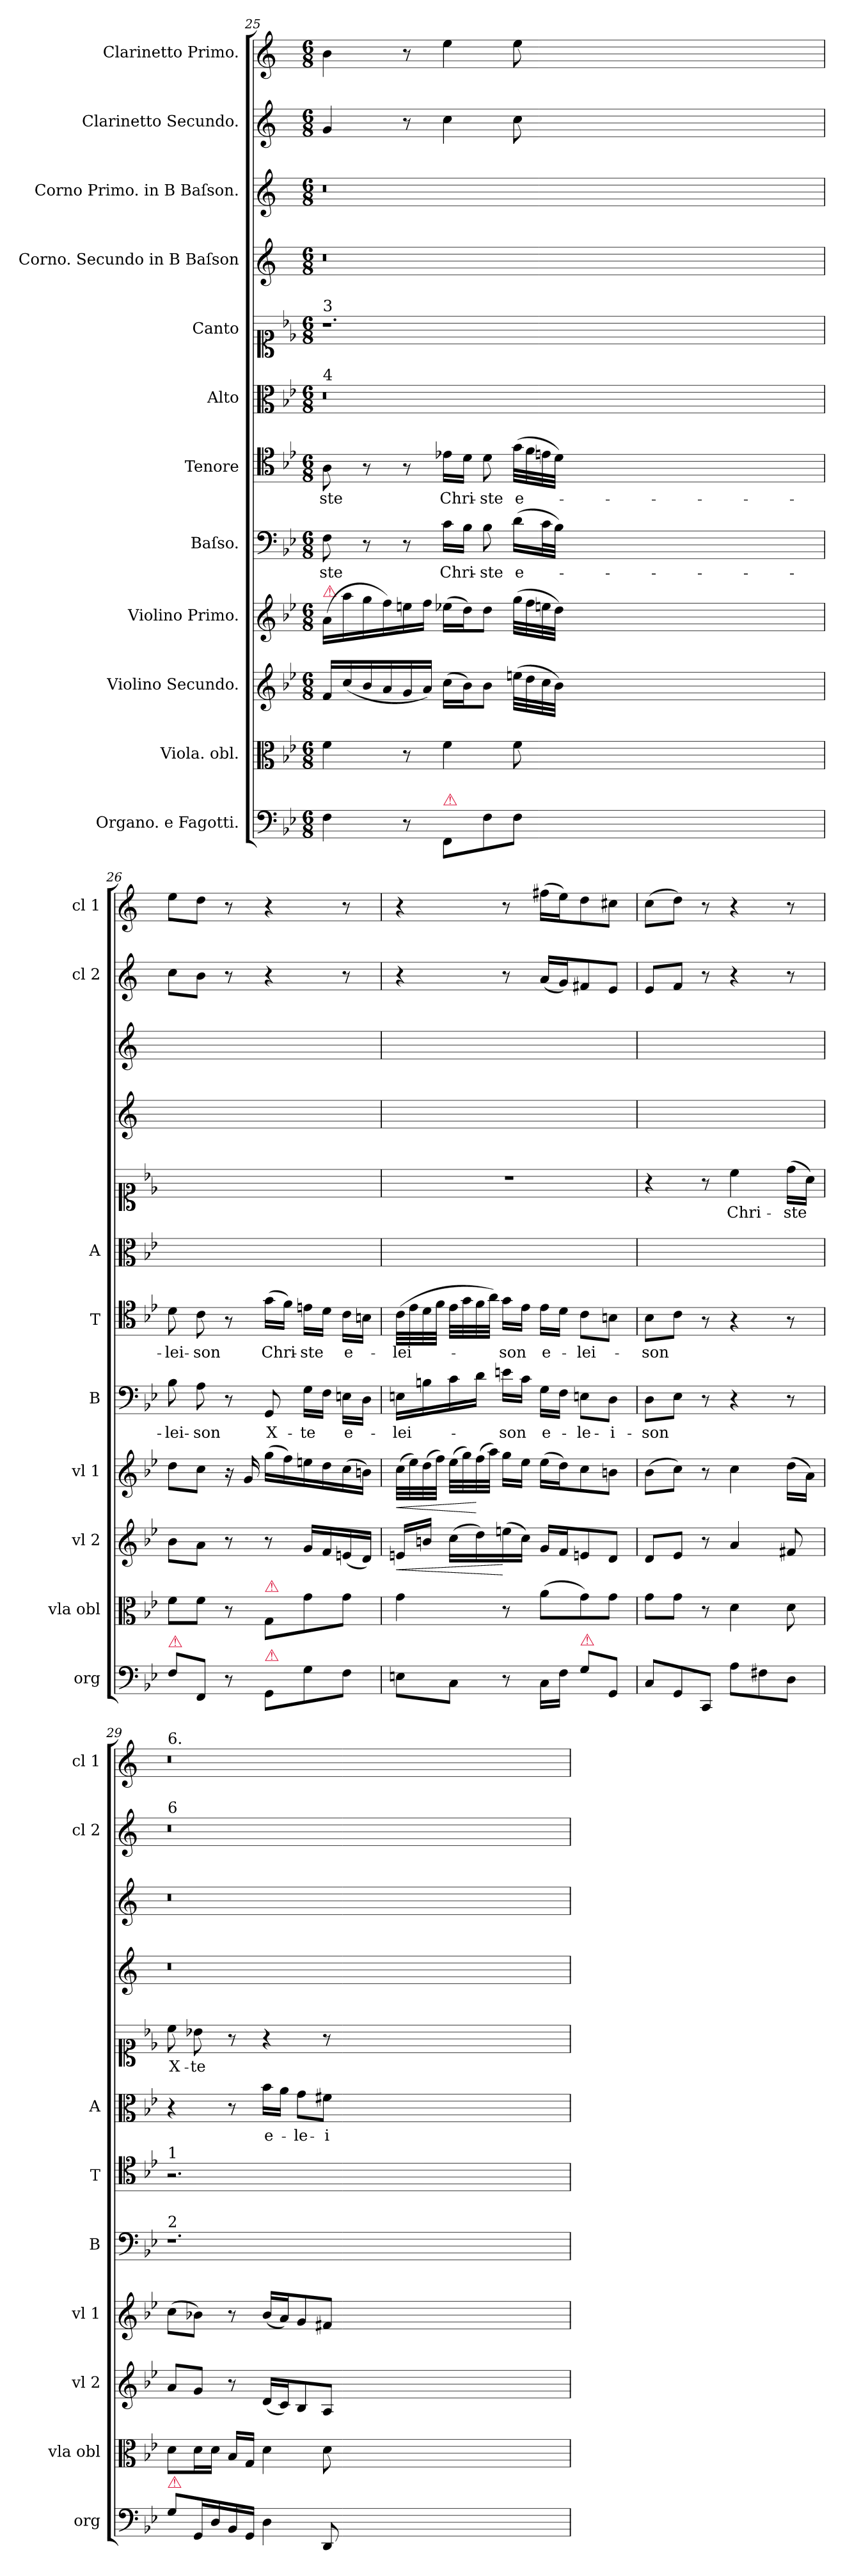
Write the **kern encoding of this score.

**kern	**kern	**dynam	**kern	**dynam	**kern	**dynam	**kern	**text	**kern	**text	**kern	**text	**kern	**text	**kern	**kern	**kern	**kern
*part12	*part11	*part11	*part10	*part10	*part9	*part9	*part8	*part8	*part7	*part7	*part6	*part6	*part5	*part5	*part4	*part3	*part2	*part1
*staff12	*staff11	*staff11	*staff10	*staff10	*staff9	*staff9	*staff8	*staff8	*staff7	*staff7	*staff6	*staff6	*staff5	*staff5	*staff4	*staff3	*staff2	*staff1
*I"Organo. e Fagotti.	*I"Viola. obl.	*	*I"Violino Secundo.	*	*I"Violino Primo.	*	*I"Baſso.	*	*I"Tenore	*	*I"Alto	*	*I"Canto	*	*I"Corno. Secundo in B Baſson	*I"Corno Primo. in B Baſson.	*I"Clarinetto Secundo.	*I"Clarinetto Primo.
*I'org	*I'vla obl	*	*I'vl 2	*	*I'vl 1	*	*I'B	*	*I'T	*	*I'A	*	*	*	*	*	*I'cl 2	*I'cl 1
*clefF4	*clefC3	*	*clefG2	*	*clefG2	*	*clefF4	*	*clefC4	*	*clefC3	*	*clefC1	*	*clefG2	*clefG2	*clefG2	*clefG2
*	*	*	*	*	*	*	*	*	*	*	*	*	*	*	*ITrd1c2	*ITrd1c2	*ITrd1c2	*ITrd1c2
*k[b-e-]	*k[b-e-]	*	*k[b-e-]	*	*k[b-e-]	*	*k[b-e-]	*	*k[b-e-]	*	*k[b-e-]	*	*k[b-e-]	*	*k[b-e-]	*k[b-e-]	*k[b-e-]	*k[b-e-]
*B-:	*B-:	*	*B-:	*	*B-:	*	*B-:	*	*B-:	*	*B-:	*	*B-:	*	*B-:	*B-:	*B-:	*B-:
*M6/8	*M6/8	*	*M6/8	*	*M6/8	*	*M6/8	*	*M6/8	*	*M6/8	*	*M6/8	*	*M6/8	*M6/8	*M6/8	*M6/8
=25	=25	=25	=25	=25	=25	=25	=25	=25	=25	=25	=25	=25	=25	=25	=25	=25	=25	=25
!	!	!	!	!	!	!	!	!	!	!	!	!	!LO:TX:a:t=3	!	!	!	!	!
!	!	!	!	!	!	!	!	!	!	!	!LO:TX:a:t=4	!	!	!	!	!	!	!
!	!	!	!	!	!LO:TX:a:color=crimson:t=⚠	!	!	!	!	!	!	!	!	!	!	!	!	!
4F\	4f\	.	16f/LL	.	(16a/LL	.	8F\	-ste	8A\	-ste	0.r	.	1.r	.	0.r	0.r	4f/	4a\
.	.	.	(16cc/	.	16aa\	.	.	.	.	.	.	.	.	.	.	.	.	.
.	.	.	16b-/	.	16gg\	.	8r	.	8r	.	.	.	.	.	.	.	.	.
.	.	.	16a/	.	16ff\)	.	.	.	.	.	.	.	.	.	.	.	.	.
8r	8r	.	16g/	.	16een\	.	8r	.	8r	.	.	.	.	.	.	.	8r	8r
.	.	.	16a/JJ)	.	16ff\JJ	.	.	.	.	.	.	.	.	.	.	.	.	.
!LO:TX:a:color=crimson:t=⚠	!	!	!	!	!	!	!	!	!	!	!	!	!	!	!	!	!	!
8FF/L	4f\	.	(16cc\LL	.	(16ee-X\LL	.	16c\LL	Chri-	16e-X\LL	Chri-	.	.	.	.	.	.	4b-\	4dd\
.	.	.	16b-\J)	.	16dd\J)	.	16B-\JJ	.	16d\JJ	.	.	.	.	.	.	.	.	.
8F\	.	.	8b-\J	.	8dd\J	.	8B-\	-ste	8d\	-ste	.	.	.	.	.	.	.	.
8F\J	8f\	.	(32een\LLL	.	(32gg\LLL	.	(16d\LL	e-	(32g\LLL	e-	.	.	.	.	.	.	8b-\	8dd\
.	.	.	32dd\	.	32ff\	.	.	.	32f\	.	.	.	.	.	.	.	.	.
.	.	.	32cc\	.	32een\	.	32c\L	.	32en\	.	.	.	.	.	.	.	.	.
.	.	.	32b-\JJJ)	.	32dd\JJJ)	.	32B-\JJJ)	.	32d\JJJ)	.	.	.	.	.	.	.	.	.
0ryy	0ryy	.	0ryy	.	0ryy	.	0ryy	.	0ryy	.	.	.	.	.	.	.	0ryy	0ryy
.	.	.	.	.	.	.	.	.	.	.	.	.	1.ryy	.	.	.	.	.
4ryy	4ryy	.	4ryy	.	4ryy	.	4ryy	.	4ryy	.	.	.	.	.	.	.	4ryy	4ryy
=26	=26	=26	=26	=26	=26	=26	=26	=26	=26	=26	=26	=26	=26	=26	=26	=26	=26	=26
!LO:TX:a:color=crimson:t=⚠	!	!	!	!	!	!	!	!	!	!	!	!	!	!	!	!	!	!
8F\L	8f\L	.	8b-\L	.	8dd\L	.	8B-\	-lei-	8d\	-lei-	2.ryy	.	2.ryy	.	2.ryy	2.ryy	8b-\L	8dd\L
8FF/J	8f\J	.	8a\J	.	8cc\J	.	8A\	-son	8c\	-son	.	.	.	.	.	.	8a\J	8cc\J
8r	8r	.	8r	.	16r	.	8r	.	8r	.	.	.	.	.	.	.	8r	8r
.	.	.	.	.	16g/	.	.	.	.	.	.	.	.	.	.	.	.	.
!	!LO:TX:a:color=crimson:t=⚠	!	!	!	!	!	!	!	!	!	!	!	!	!	!	!	!	!
!LO:TX:a:color=crimson:t=⚠	!	!	!	!	!	!	!	!	!	!	!	!	!	!	!	!	!	!
8GG/L	8G/L	.	8r	.	(16gg\LL	.	8GG/	X-	(16g\LL	Chri-	.	.	.	.	.	.	4r	4r
.	.	.	.	.	16ff\)	.	.	.	16f\JJ)	.	.	.	.	.	.	.	.	.
8G\	8g\	.	16g/LL	.	16een\	.	16G\LL	-te	16en\LL	-ste	.	.	.	.	.	.	.	.
.	.	.	16f/	.	16dd\	.	16F\JJ	.	16d\JJ	.	.	.	.	.	.	.	.	.
8F\J	8g\J	.	(16en/	.	(16cc\	.	16En\LL	e-	16c\LL	e-	.	.	.	.	.	.	8r	8r
.	.	.	16d/JJ)	.	16bn\JJ)	.	16D\JJ	.	16Bn\JJ	.	.	.	.	.	.	.	.	.
=27	=27	=27	=27	=27	=27	=27	=27	=27	=27	=27	=27	=27	=27	=27	=27	=27	=27	=27
!	!	!	!	!LO:HP:b	!	!LO:HP:b	!	!	!	!	!	!	!	!	!	!	!	!
8En\L	4g\	.	16en/LL	<	(32cc\LLL	<	16En\LL	-lei-	(32c\LLL	-lei-	2.ryy	.	2.r	.	2.ryy	2.ryy	4r	4r
.	.	.	.	.	32ee-\)	.	.	.	32e-\	.	.	.	.	.	.	.	.	.
.	.	.	16bn/JJ	.	(32dd\	.	16Bn\	.	32d\	.	.	.	.	.	.	.	.	.
.	.	.	.	.	32ff\JJJ)	.	.	.	32f\JJJ	.	.	.	.	.	.	.	.	.
8C\J	.	.	(16cc\LL	.	(32ee-\LLL	.	16c\	.	32e-\LLL	.	.	.	.	.	.	.	.	.
.	.	.	.	.	32gg\)	.	.	.	32g\	.	.	.	.	.	.	.	.	.
.	.	.	16dd\)	.	(32ff\	[	16d\JJ	.	32f\	.	.	.	.	.	.	.	.	.
.	.	.	.	.	32aa\JJJ)	.	.	.	32a\JJJ)	.	.	.	.	.	.	.	.	.
8r	8r	.	(16een\	[	16gg\LL	.	16en\LL	-son	16g\LL	-son	.	.	.	.	.	.	8r	8r
.	.	.	16cc\JJ)	.	16ee-\JJ	.	16c\JJ	.	16e-\JJ	.	.	.	.	.	.	.	.	.
16C\LL	(8a\L	.	16g/LL	fort	(16ee-\LL	fort	16G\LL	e-	16e-\LL	e-	.	.	.	.	.	.	(16g/LL	(16een\LL
16F\JJ	.	.	16f/J	.	16dd\J)	.	16F\JJ	.	16d\JJ	.	.	.	.	.	.	.	16f/J)	16dd\J)
!LO:TX:a:color=crimson:t=⚠	!	!	!	!	!	!	!	!	!	!	!	!	!	!	!	!	!	!
8G\L	8g\)	.	8en/	.	8cc\	.	8En\L	-le-	8c\L	-lei-	.	.	.	.	.	.	8en/	8cc\
8GG/J	8g\J	.	8d/J	.	8bn\J	.	8D\J	-i-	8Bn\J	.	.	.	.	.	.	.	8d/J	8bn\J
=28	=28	=28	=28	=28	=28	=28	=28	=28	=28	=28	=28	=28	=28	=28	=28	=28	=28	=28
8C/L	8g\L	.	8d/L	.	(8b-\L	.	8D\L	-son	8B-\L	-son	2.ryy	.	4r	.	2.ryy	2.ryy	8d/L	(8b-\L
8GG/	8g\J	.	8e-/J	.	8cc\J)	.	8E-\J	.	8c\J	.	.	.	.	.	.	.	8e-/J	8cc\J)
8CC/J	8r	.	8r	pia	8r	pia	8r	.	8r	.	.	.	8r	.	.	.	8r	8r
8A\L	4d\	.	4a/	.	4cc\	.	4r	.	4r	.	.	.	4cc\	Chri-	.	.	4r	4r
8F#X\	.	.	.	.	.	.	.	.	.	.	.	.	.	.	.	.	.	.
8D\J	8d\	.	8f#X/	.	(16dd\LL	.	8r	.	8r	.	.	.	(16dd\LL	-ste	.	.	8r	8r
.	.	.	.	.	16a\JJ)	.	.	.	.	.	.	.	16a\JJ)	.	.	.	.	.
=29	=29	=29	=29	=29	=29	=29	=29	=29	=29	=29	=29	=29	=29	=29	=29	=29	=29	=29
!	!	!	!	!	!	!	!	!	!	!	!	!	!	!	!	!	!	!LO:TX:a:t=6.
!	!	!	!	!	!	!	!	!	!	!	!	!	!	!	!	!	!LO:TX:a:t=6	!
!	!	!	!	!	!	!	!	!	!LO:TX:a:t=1	!	!	!	!	!	!	!	!	!
!	!	!	!	!	!	!	!LO:TX:a:t=2	!	!	!	!	!	!	!	!	!	!	!
!LO:TX:a:color=crimson:t=⚠	!	!	!	!	!	!	!	!	!	!	!	!	!	!	!	!	!	!
8G\L	8d\L	.	8a/L	.	(8cc\L	.	1.r	.	2.r	.	4r	.	8cc\	X-	0.r	0.r	0.r	0.r
16GG/L	16d\L	f&colon;	8g/J	.	8b-X\J)	.	.	.	.	.	.	.	8b-X\	-te	.	.	.	.
16D/	16d\JJ	.	.	.	.	.	.	.	.	.	.	.	.	.	.	.	.	.
16BB-/	16B-/LL	.	8r	.	8r	.	.	.	.	.	8r	.	8r	.	.	.	.	.
16GG/JJ	16G/JJ	.	.	.	.	.	.	.	.	.	.	.	.	.	.	.	.	.
4D\	4d\	p&colon;	(16d/LL	.	(16b-/LL	.	.	.	.	.	16b-\LL	e-	4r	.	.	.	.	.
.	.	.	16c/J)	.	16a/J)	.	.	.	.	.	16a\JJ	.	.	.	.	.	.	.
.	.	.	8B-/	.	8g/	.	.	.	.	.	8g\L	-le-	.	.	.	.	.	.
8DD/	8d\	.	8A/J	.	8f#X/J	.	.	.	.	.	8f#X\J	-i-	8r	.	.	.	.	.
0ryy	0ryy	.	0ryy	.	0ryy	.	.	.	0ryy	.	0ryy	.	0ryy	.	.	.	.	.
.	.	.	.	.	.	.	1.ryy	.	.	.	.	.	.	.	.	.	.	.
4ryy	4ryy	.	4ryy	.	4ryy	.	.	.	4ryy	.	4ryy	.	4ryy	.	.	.	.	.
=	=	=	=	=	=	=	=	=	=	=	=	=	=	=	=	=	=	=
*-	*-	*-	*-	*-	*-	*-	*-	*-	*-	*-	*-	*-	*-	*-	*-	*-	*-	*-
